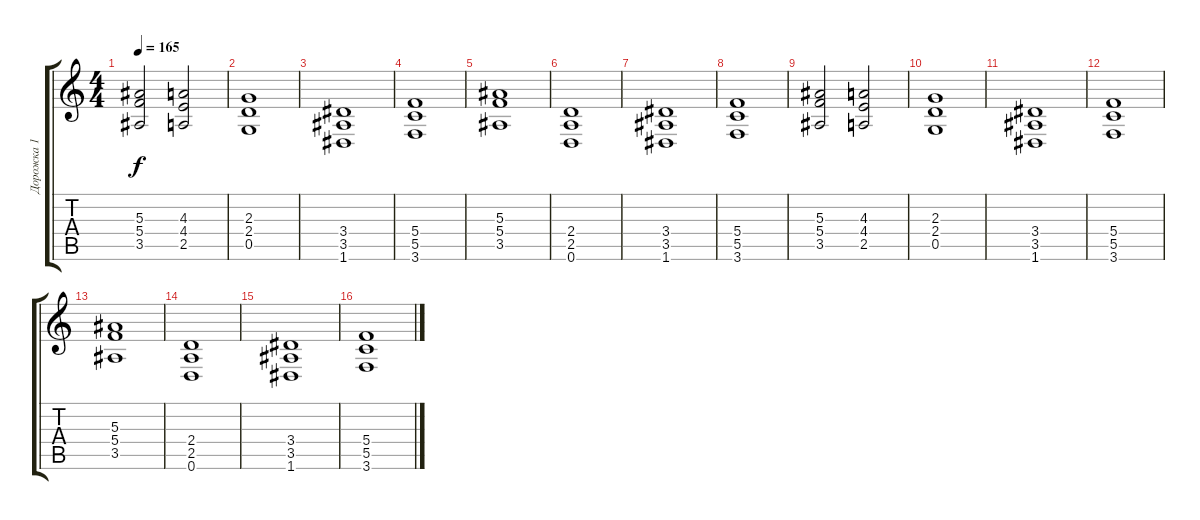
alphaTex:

\track ("Дорожка 1" "Дорожка 1") {instrument distortionguitar}
\staff {score tabs}
\tuning (D4 A3 F3 C3 G2 D2) {hide}
\ts (4 4)
\tempo 165
\clef g2
\ks c
(5.3 5.4 3.5).2{dy f} (4.3 4.4 2.5).2 |
(2.3 2.4 0.5).1 |
(3.4 3.5 1.6).1 |
(5.4 5.5 3.6).1 |
(5.3 5.4 3.5).1 |
(2.4 2.5 0.6).1 |
(3.4 3.5 1.6).1 |
(5.4 5.5 3.6).1 |
(5.3 5.4 3.5).2 (4.3 4.4 2.5).2 |
(2.3 2.4 0.5).1 |
(3.4 3.5 1.6).1 |
(5.4 5.5 3.6).1 |
(5.3 5.4 3.5).1 |
(2.4 2.5 0.6).1 |
(3.4 3.5 1.6).1 |
(5.4 5.5 3.6).1
